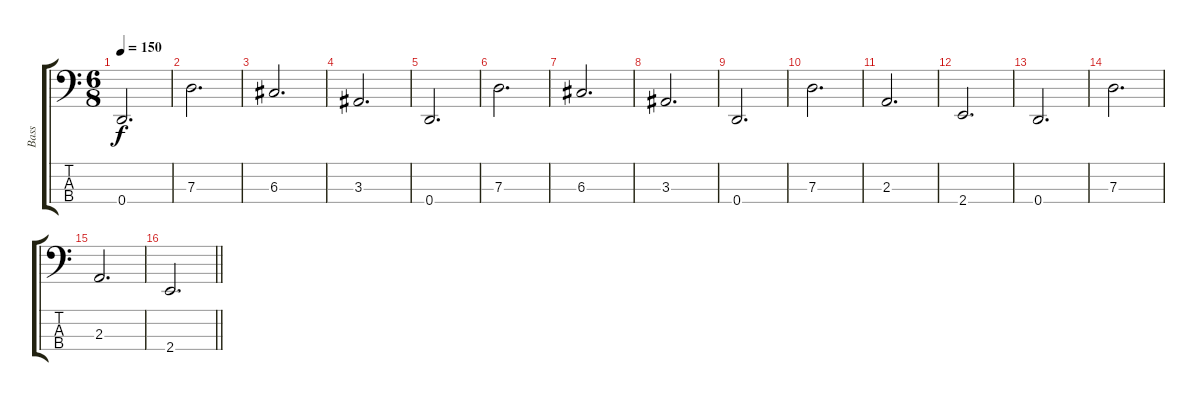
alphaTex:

\track ("Bass" "Bass") {instrument electricbasspick}
\staff {score tabs}
\tuning (F2 C2 G1 D1) {hide}
\ts (6 8)
\tempo 150
\clef f4
\ks c
0.4.2{d dy f} |
7.3.2{d} |
6.3.2{d} |
3.3.2{d} |
0.4.2{d} |
7.3.2{d} |
6.3.2{d} |
3.3.2{d} |
0.4.2{d} |
7.3.2{d} |
2.3.2{d} |
2.4.2{d} |
0.4.2{d} |
7.3.2{d} |
2.3.2{d} |
\barLineRight lightlight
2.4.2{d}
